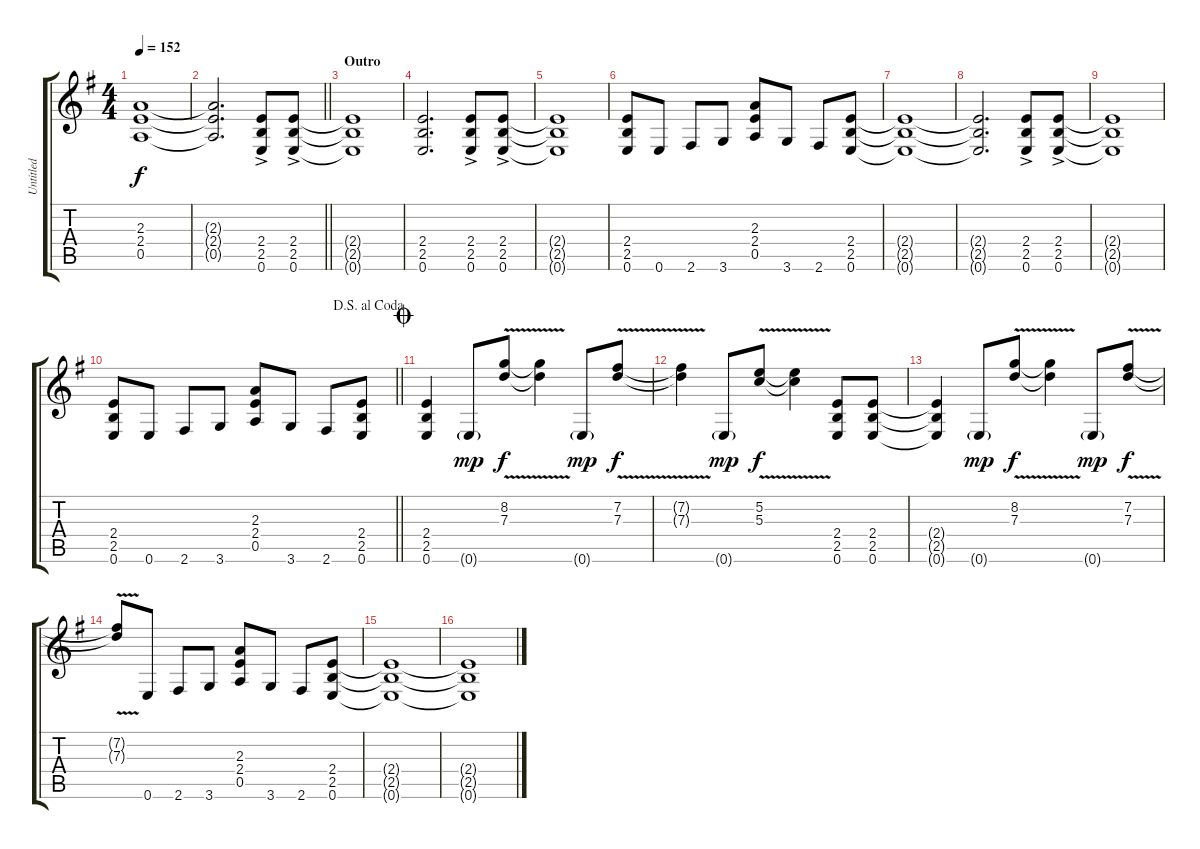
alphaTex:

\track ("Untitled" "Untitled") {instrument distortionguitar}
\staff {score tabs}
\tuning (E4 B3 G3 D3 A2 E2) {hide}
\ts (4 4)
\tempo 152
\clef g2
\ks g
(2.3{t} 2.4{t} 0.5{t}).1{dy f} |
\barLineRight lightlight
(2.3{t} 2.4{t} 0.5{t}).2{d} (2.4{ac} 2.5{ac} 0.6{ac}).8 (2.4{ac} 2.5{ac} 0.6{ac}).8 |
\section ("" "Outro")
(2.4{t} 2.5{t} 0.6{t}).1 |
(2.4 2.5 0.6).2{d} (2.4{ac} 2.5{ac} 0.6{ac}).8 (2.4{ac} 2.5{ac} 0.6{ac}).8 |
(2.4{t} 2.5{t} 0.6{t}).1 |
(2.4 2.5 0.6).8 0.6.8 2.6.8 3.6.8 (2.3 2.4 0.5).8 3.6.8 2.6.8 (2.4 2.5 0.6).8 |
(2.4{t} 2.5{t} 0.6{t}).1 |
(2.4{t} 2.5{t} 0.6{t}).2{d} (2.4{ac} 2.5{ac} 0.6{ac}).8 (2.4{ac} 2.5{ac} 0.6{ac}).8 |
(2.4{t} 2.5{t} 0.6{t}).1 |
\jump dalsegnoalcoda
\barLineRight lightlight
(2.4 2.5 0.6).8 0.6.8 2.6.8 3.6.8 (2.3 2.4 0.5).8 3.6.8 2.6.8 (2.4 2.5 0.6).8 |
\jump coda
(2.4 2.5 0.6).4 0.6{g}.8{dy mp} (8.2{v} 7.3{v}).8{dy f} (8.2{v t} 7.3{v t}).4 0.6{g}.8{dy mp} (7.2{v} 7.3{v}).8{dy f} |
(7.2{v t} 7.3{v t}).4 0.6{g}.8{dy mp} (5.2{v} 5.3{v}).8{dy f} (5.2{v t} 5.3{v t}).4 (2.4 2.5 0.6).8 (2.4 2.5 0.6).8 |
(2.4{t} 2.5{t} 0.6{t}).4 0.6{g}.8{dy mp} (8.2{v} 7.3{v}).8{dy f} (8.2{v t} 7.3{v t}).4 0.6{g}.8{dy mp} (7.2{v} 7.3{v}).8{dy f} |
(7.2{v t} 7.3{v t}).8 0.6.8 2.6.8 3.6.8 (2.3 2.4 0.5).8 3.6.8 2.6.8 (2.4 2.5 0.6).8 |
(2.4{t} 2.5{t} 0.6{t}).1 |
(2.4{t} 2.5{t} 0.6{t}).1
